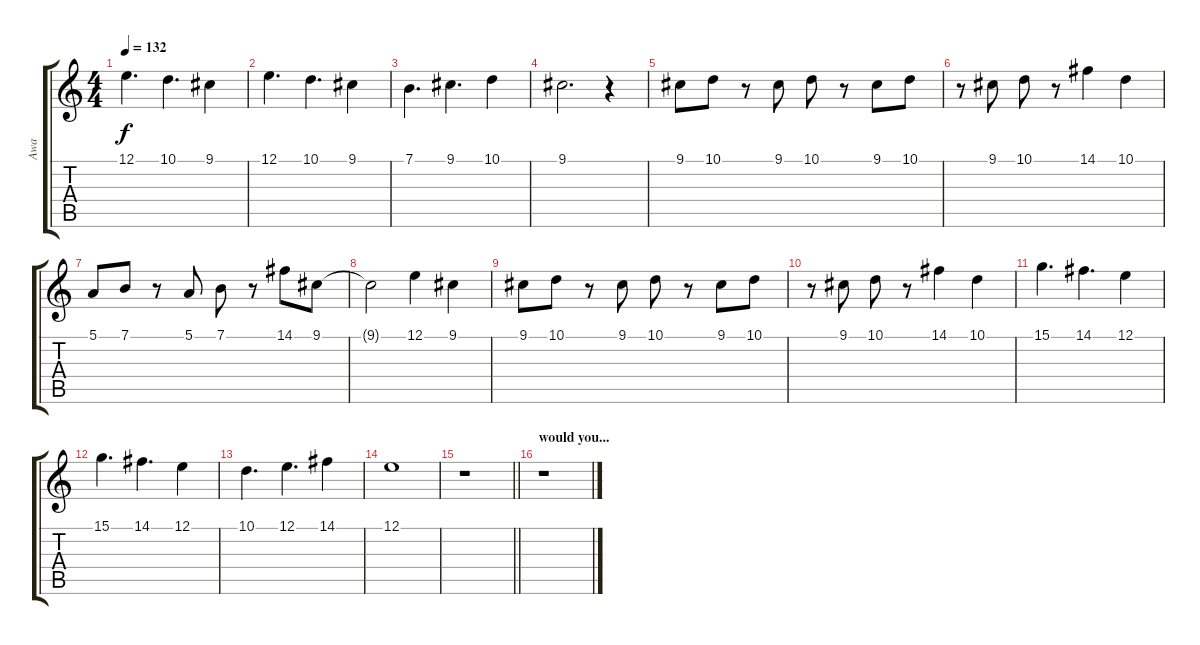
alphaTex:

\track ("Awa" "Awa") {instrument stringensemble1}
\staff {score tabs}
\tuning (E4 B3 G3 D3 A2 E2) {hide}
\ts (4 4)
\tempo 132
\clef g2
\ks c
12.1.4{d dy f} 10.1.4{d} 9.1.4 |
12.1.4{d} 10.1.4{d} 9.1.4 |
7.1.4{d} 9.1.4{d} 10.1.4 |
9.1.2{d} r.4 |
9.1.8 10.1.8 r.8 9.1.8 10.1.8 r.8 9.1.8 10.1.8 |
r.8 9.1.8 10.1.8 r.8 14.1.4 10.1.4 |
5.1.8 7.1.8 r.8 5.1.8 7.1.8 r.8 14.1.8 9.1.8 |
9.1{t}.2 12.1.4 9.1.4 |
9.1.8 10.1.8 r.8 9.1.8 10.1.8 r.8 9.1.8 10.1.8 |
r.8 9.1.8 10.1.8 r.8 14.1.4 10.1.4 |
15.1.4{d volume 9} 14.1.4{d} 12.1.4 |
15.1.4{d} 14.1.4{d} 12.1.4 |
10.1.4{d} 12.1.4{d} 14.1.4 |
12.1.1 |
\barLineRight lightlight
r.1 |
\section ("" "would you...")
r.1
